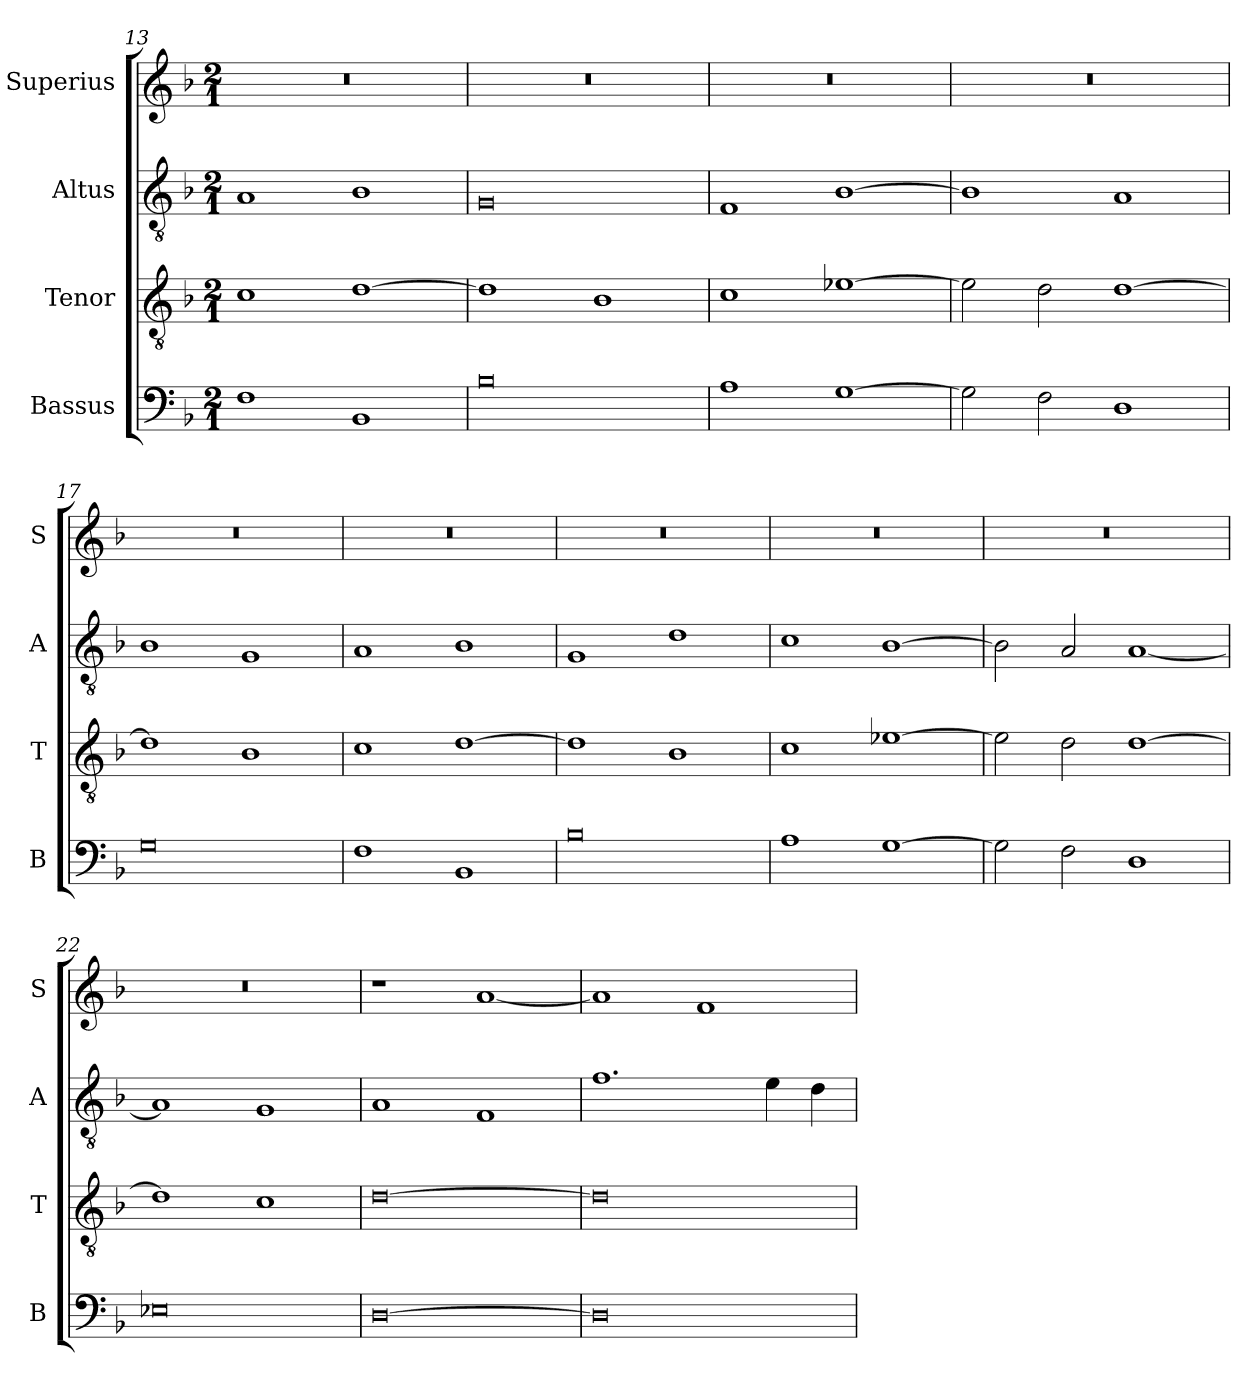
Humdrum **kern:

**kern	**kern	**kern	**kern
*part4	*part3	*part2	*part1
*staff4	*staff3	*staff2	*staff1
*I"Bassus	*I"Tenor	*I"Altus	*I"Superius
*I'B	*I'T	*I'A	*I'S
*clefF4	*clefGv2	*clefGv2	*clefG2
*k[b-]	*k[b-]	*k[b-]	*k[b-]
*M2/1	*M2/1	*M2/1	*M2/1
=13	=13	=13	=13
1F	1c	1A	0r
1BB-	[1d	1B-	.
=14	=14	=14	=14
0B-	1d]	0G	0r
.	1B-	.	.
=15	=15	=15	=15
1A	1c	1F	0r
[1G	[1e-X	[1B-	.
=16	=16	=16	=16
2G\]	2e-\]	1B-]	0r
2F\	2d\	.	.
1D	[1d	1A	.
=17	=17	=17	=17
0G	1d]	1B-	0r
.	1B-	1G	.
=18	=18	=18	=18
1F	1c	1A	0r
1BB-	[1d	1B-	.
=19	=19	=19	=19
0B-	1d]	1G	0r
.	1B-	1d	.
=20	=20	=20	=20
1A	1c	1c	0r
[1G	[1e-X	[1B-	.
=21	=21	=21	=21
2G\]	2e-\]	2B-\]	0r
2F\	2d\	2A/	.
1D	[1d	[1A	.
=22	=22	=22	=22
0E-X	1d]	1A]	0r
.	1c	1G	.
=23	=23	=23	=23
[0D	[0d	1A	1r
.	.	1F	[1a
=24	=24	=24	=24
0D]	0d]	1.f	1a]
.	.	.	1f
.	.	4e\	.
.	.	4d\	.
=	=	=	=
*-	*-	*-	*-
